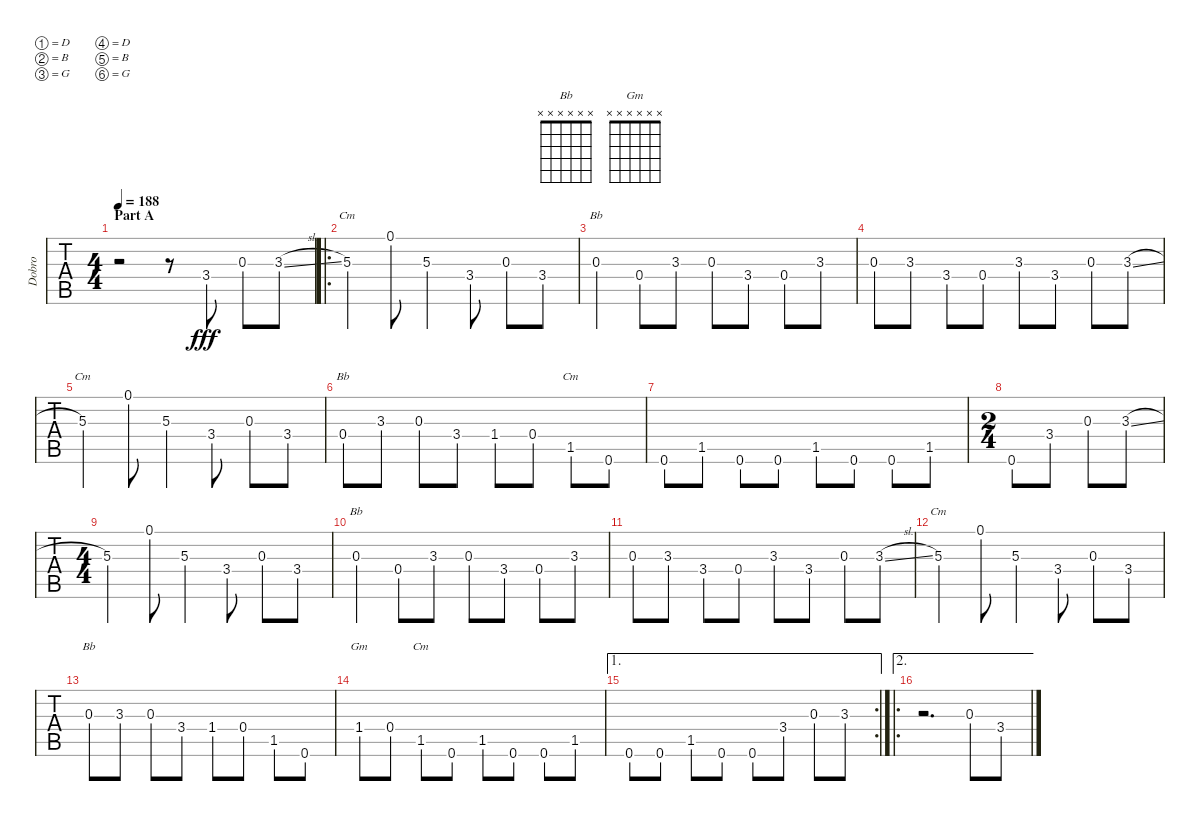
\bracketExtendMode groupsimilarinstruments
\multiBarRest
\track ("Dobro" "Dobro") {instrument acousticguitarsteel}
\staff {tabs}
\tuning (D4 B3 G3 D3 B2 G2)
\displaytranspose 0
\chord ("Cm" x x x x x x)
\chord ("Bb" x x x x x x)
\chord ("Cm" x x x x 1 x) {showdiagram false showfingering false}
\chord ("Gm" x x x x x x)
\ts (4 4)
\section ("" "Part A")
\tempo 188
\clef g2
\ks cminor
r.2{dy fff instrument acousticguitarsteel} r.8 3.4{acc forcenatural}.8 0.3{acc forcenatural}.8 3.3{sl acc b}.8 |
\ro
5.3{acc forcenatural}.4{ch "Cm"} 0.1{acc forcenatural}.8 5.3{acc forcenatural}.4 3.4{acc forcenatural}.8 0.3{acc forcenatural}.8 3.4{acc forcenatural}.8 |
0.3{acc forcenatural}.4{ch "Bb"} 0.4{acc forcenatural}.8 3.3{acc b}.8 0.3{acc forcenatural}.8 3.4{acc forcenatural}.8 0.4{acc forcenatural}.8 3.3{acc b}.8 |
0.3{acc forcenatural}.8 3.3{acc b}.8 3.4{acc forcenatural}.8 0.4{acc forcenatural}.8 3.3{acc b}.8 3.4{acc forcenatural}.8 0.3{acc forcenatural}.8 3.3{sl acc b}.8 |
5.3{acc forcenatural}.4{ch "Cm"} 0.1{acc forcenatural}.8 5.3{acc forcenatural}.4 3.4{acc forcenatural}.8 0.3{acc forcenatural}.8 3.4{acc forcenatural}.8 |
\beaming (8 2 2 2 2)
0.4{acc forcenatural}.8{ch "Bb"} 3.3{acc b}.8 0.3{acc forcenatural}.8 3.4{acc forcenatural}.8 1.4{acc b}.8 0.4{acc forcenatural}.8 1.5{acc forcenatural}.8{ch "Cm"} 0.6{acc forcenatural}.8 |
0.6{acc forcenatural}.8 1.5{acc forcenatural}.8 0.6{acc forcenatural}.8 0.6{acc forcenatural}.8 1.5{acc forcenatural}.8 0.6{acc forcenatural}.8 0.6{acc forcenatural}.8 1.5{acc forcenatural}.8 |
\ts (2 4)
\beaming (8 2 2)
0.6{acc forcenatural}.8 3.4{acc forcenatural}.8 0.3{acc forcenatural}.8 3.3{sl acc b}.8 |
\ts (4 4)
5.3{acc forcenatural}.4 0.1{acc forcenatural}.8 5.3{acc forcenatural}.4 3.4{acc forcenatural}.8 0.3{acc forcenatural}.8 3.4{acc forcenatural}.8 |
0.3{acc forcenatural}.4{ch "Bb"} 0.4{acc forcenatural}.8 3.3{acc b}.8 0.3{acc forcenatural}.8 3.4{acc forcenatural}.8 0.4{acc forcenatural}.8 3.3{acc b}.8 |
0.3{acc forcenatural}.8 3.3{acc b}.8 3.4{acc forcenatural}.8 0.4{acc forcenatural}.8 3.3{acc b}.8 3.4{acc forcenatural}.8 0.3{acc forcenatural}.8 3.3{sl acc b}.8 |
5.3{acc forcenatural}.4{ch "Cm"} 0.1{acc forcenatural}.8 5.3{acc forcenatural}.4 3.4{acc forcenatural}.8 0.3{acc forcenatural}.8 3.4{acc forcenatural}.8 |
0.3{acc forcenatural}.8{ch "Bb"} 3.3{acc b}.8 0.3{acc forcenatural}.8 3.4{acc forcenatural}.8 1.4{acc b}.8 0.4{acc forcenatural}.8 1.5{acc forcenatural}.8 0.6{acc forcenatural}.8 |
1.4{acc b}.8{ch "Gm"} 0.4{acc forcenatural}.8 1.5{acc forcenatural}.8{ch "Cm"} 0.6{acc forcenatural}.8 1.5{acc forcenatural}.8 0.6{acc forcenatural}.8 0.6{acc forcenatural}.8 1.5{acc forcenatural}.8 |
\ae 1
\rc 2
\beaming (8 2 2 2 2)
0.6{acc forcenatural}.8 0.6{acc forcenatural}.8 1.5{acc forcenatural}.8 0.6{acc forcenatural}.8 0.6{acc forcenatural}.8 3.4{acc forcenatural}.8 0.3{acc forcenatural}.8 3.3{acc b}.8 |
\ae 2
\ro
r.2{d} 0.3{acc forcenatural}.8 3.4{acc forcenatural}.8
